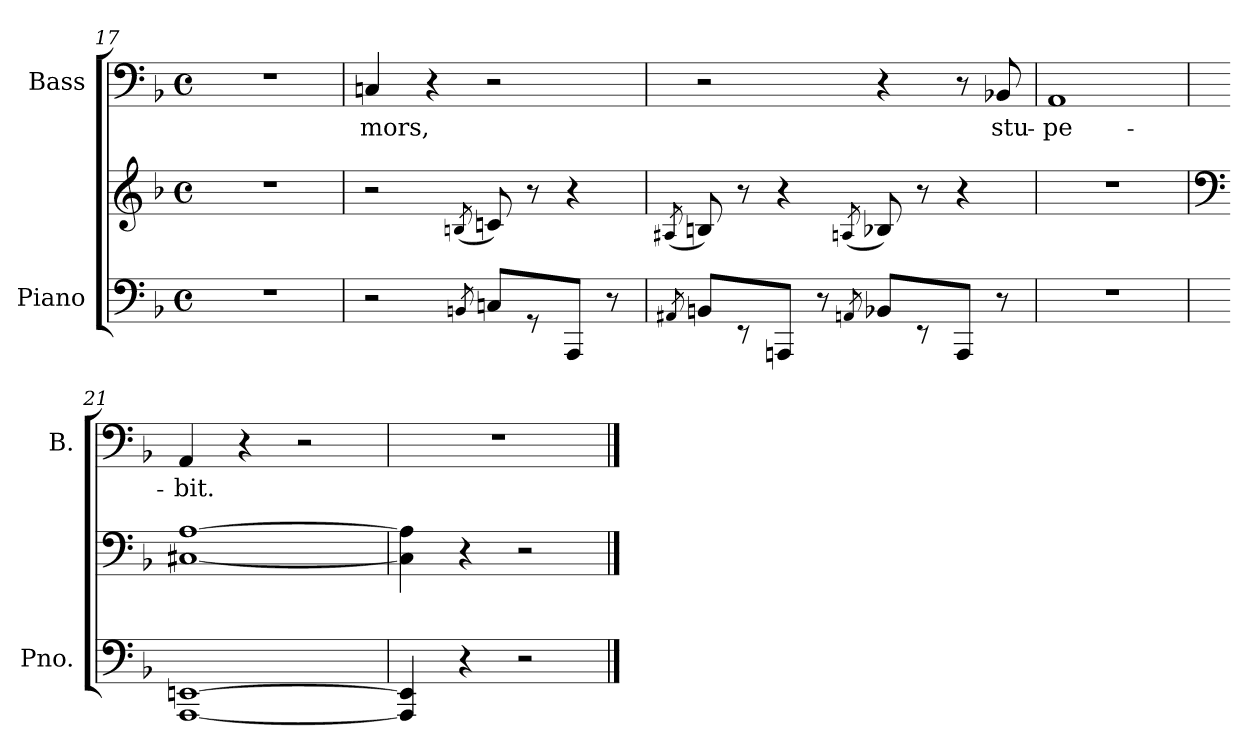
**kern	**kern	**kern	**text
*part2	*part2	*part1	*part1
*staff3	*staff2	*staff1	*staff1
*I"Piano	*	*I"Bass	*
*I'Pno.	*	*I'B.	*
!!LO:LB:g=z
*clefF4	*clefG2	*clefF4	*
*k[b-]	*k[b-]	*k[b-]	*
*d:	*d:	*d:	*
*M4/4	*M4/4	*M4/4	*
*met(c)	*met(c)	*met(c)	*
=17	=17	=17	=17
1r	1r	1r	.
=18	=18	=18	=18
!	!	!	!LO:LY:b:color=#000000
2r	2r	4Cni/	mors,
.	.	4r	.
8qBBni/	(8qBni/	.	.
8Cni/L	8cni/)	2r	.
8r	8r	.	.
8AAAi/J	4r	.	.
8r	.	.	.
=19	=19	=19	=19
8qAA#Xi/	(8qA#Xi/	.	.
8BBni/L	8Bni/)	2r	.
8r	8r	.	.
8AAAni/J	4r	.	.
8r	.	.	.
8qAAni/	(8qAni/	.	.
8BB-Xi/L	8B-Xi/)	4r	.
8r	8r	.	.
8AAAi/J	4r	8r	.
!	!	!	!LO:LY:b:color=#000000
8r	.	8BB-Xi/	stu-
=20	=20	=20	=20
!	!	!	!LO:LY:b:color=#000000
1r	1r	1AAi	-pe-
=21	=21	=21	=21
*	*clefF4	*	*
!	!	!	!LO:LY:b:color=#000000
[1AAAi [1EEni	[1C#Xi [1Ai	4AAi/	-bit.
.	.	4r	.
.	.	2r	.
=22	=22	=22	=22
4AAAi/] 4EEi]	4C#i\] 4Ai]	1r	.
4r	4r	.	.
2r	2r	.	.
==	==	==	==
*-	*-	*-	*-
